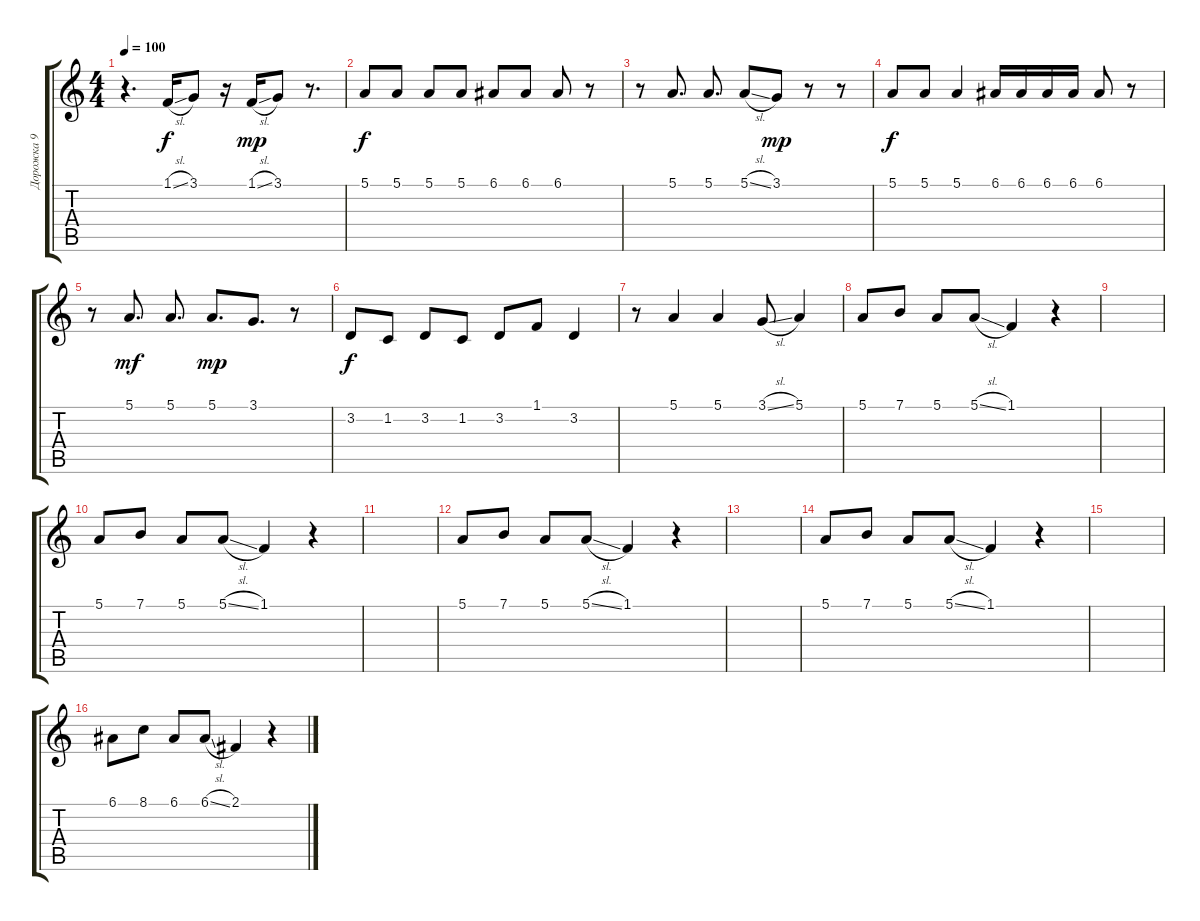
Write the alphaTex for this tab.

\track ("Дорожка 9" "Дорожка 9") {instrument lead6voice}
\staff {score tabs}
\tuning (E4 B3 G3 D3 A2 E2) {hide}
\ts (4 4)
\tempo 100
\clef g2
\ks c
r.4{d dy f} 1.1{sl}.16 3.1.8 r.16 1.1{sl}.16{dy mp} 3.1.8 r.8{d} |
5.1.8{dy f} 5.1.8 5.1.8 5.1.8 6.1.8 6.1.8 6.1.8 r.8 |
r.8 5.1.8{d} 5.1.8{d} 5.1{sl}.8 3.1.8{dy mp} r.8 r.8 |
5.1.8{dy f} 5.1.8 5.1.4 6.1.16 6.1.16 6.1.16 6.1.16 6.1.8 r.8 |
r.8 5.1.8{d dy mf} 5.1.8{d} 5.1.8{d dy mp} 3.1.8{d} r.8 |
3.2.8{dy f} 1.2.8 3.2.8 1.2.8 3.2.8 1.1.8 3.2.4 |
r.8 5.1.4 5.1.4 3.1{sl}.8 5.1.4 |
5.1.8 7.1.8 5.1.8 5.1{sl}.8 1.1.4 r.4 |
|
5.1.8 7.1.8 5.1.8 5.1{sl}.8 1.1.4 r.4 |
|
5.1.8 7.1.8 5.1.8 5.1{sl}.8 1.1.4 r.4 |
|
5.1.8 7.1.8 5.1.8 5.1{sl}.8 1.1.4 r.4 |
|
6.1.8 8.1.8 6.1.8 6.1{sl}.8 2.1.4 r.4
